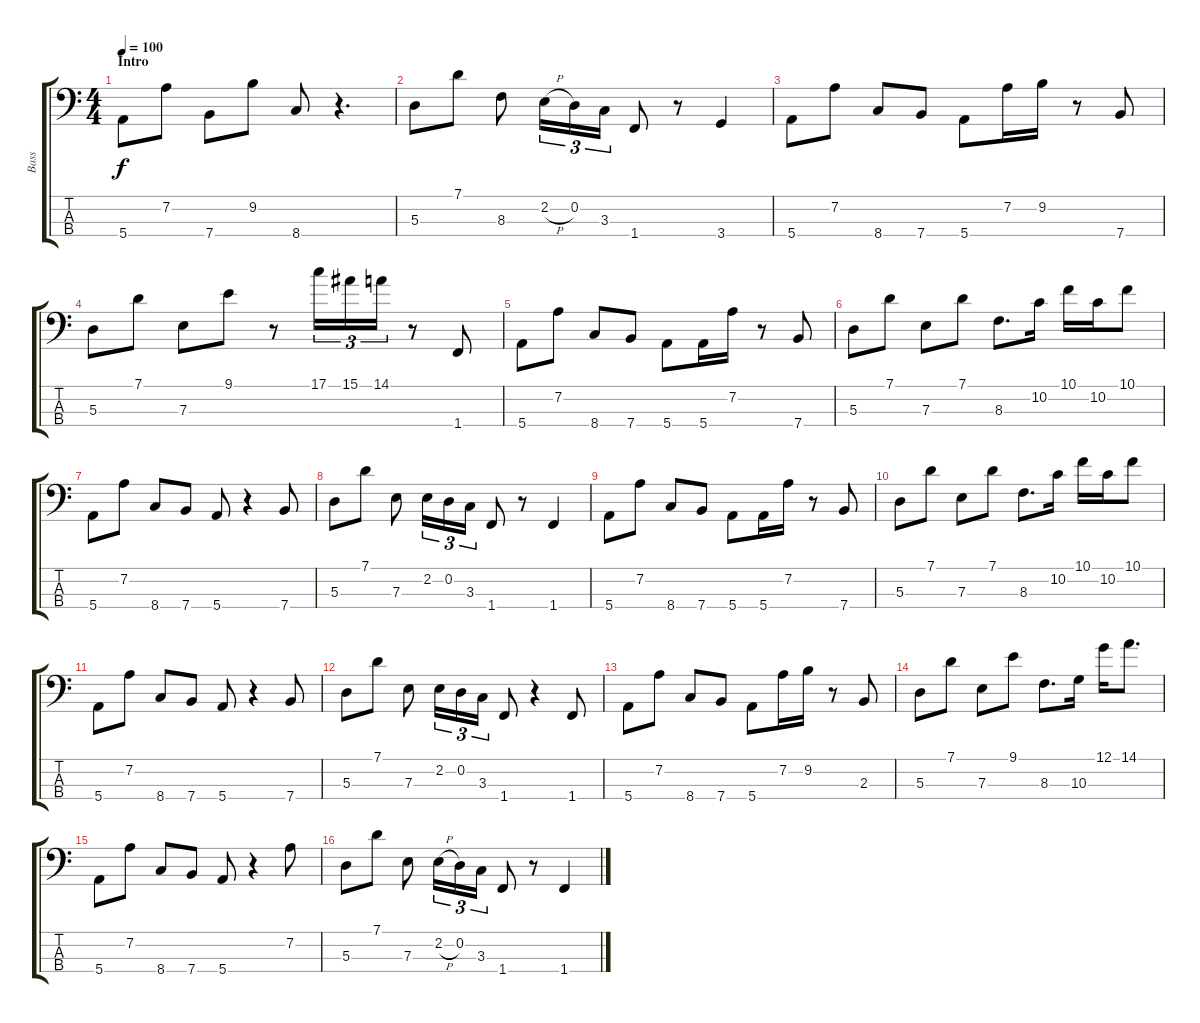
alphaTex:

\track ("Bass" "Bass") {instrument electricbassfinger}
\staff {score tabs}
\tuning (G2 D2 A1 E1) {hide}
\ts (4 4)
\section ("" "Intro")
\tempo 100
\clef f4
\ks c
5.4.8{dy f instrument electricbassfinger} 7.2.8 7.4.8 9.2.8 8.4.8 r.4{d} |
5.3.8 7.1.8 8.3.8 2.2{h}.16{tu (3 2)} 0.2.16{tu (3 2)} 3.3.16{tu (3 2)} 1.4.8 r.8 3.4.4 |
5.4.8 7.2.8 8.4.8 7.4.8 5.4.8 7.2.16 9.2.16 r.8 7.4.8 |
5.3.8 7.1.8 7.3.8 9.1.8 r.8 17.1.16{tu (3 2)} 15.1.16{tu (3 2)} 14.1.16{tu (3 2)} r.8 1.4.8 |
5.4.8 7.2.8 8.4.8 7.4.8 5.4.8 5.4.16 7.2.16 r.8 7.4.8 |
5.3.8 7.1.8 7.3.8 7.1.8 8.3.8{d} 10.2.16 10.1.16 10.2.16 10.1.8 |
5.4.8 7.2.8 8.4.8 7.4.8 5.4.8 r.4 7.4.8 |
5.3.8 7.1.8 7.3.8 2.2.16{tu (3 2)} 0.2.16{tu (3 2)} 3.3.16{tu (3 2)} 1.4.8 r.8 1.4.4 |
5.4.8 7.2.8 8.4.8 7.4.8 5.4.8 5.4.16 7.2.16 r.8 7.4.8 |
5.3.8 7.1.8 7.3.8 7.1.8 8.3.8{d} 10.2.16 10.1.16 10.2.16 10.1.8 |
5.4.8 7.2.8 8.4.8 7.4.8 5.4.8 r.4 7.4.8 |
5.3.8 7.1.8 7.3.8 2.2.16{tu (3 2)} 0.2.16{tu (3 2)} 3.3.16{tu (3 2)} 1.4.8 r.4 1.4.8 |
5.4.8 7.2.8 8.4.8 7.4.8 5.4.8 7.2.16 9.2.16 r.8 2.3.8 |
5.3.8 7.1.8 7.3.8 9.1.8 8.3.8{d} 10.3.16 12.1.16 14.1.8{d} |
5.4.8 7.2.8 8.4.8 7.4.8 5.4.8 r.4 7.2.8 |
5.3.8 7.1.8 7.3.8 2.2{h}.16{tu (3 2)} 0.2.16{tu (3 2)} 3.3.16{tu (3 2)} 1.4.8 r.8 1.4.4
